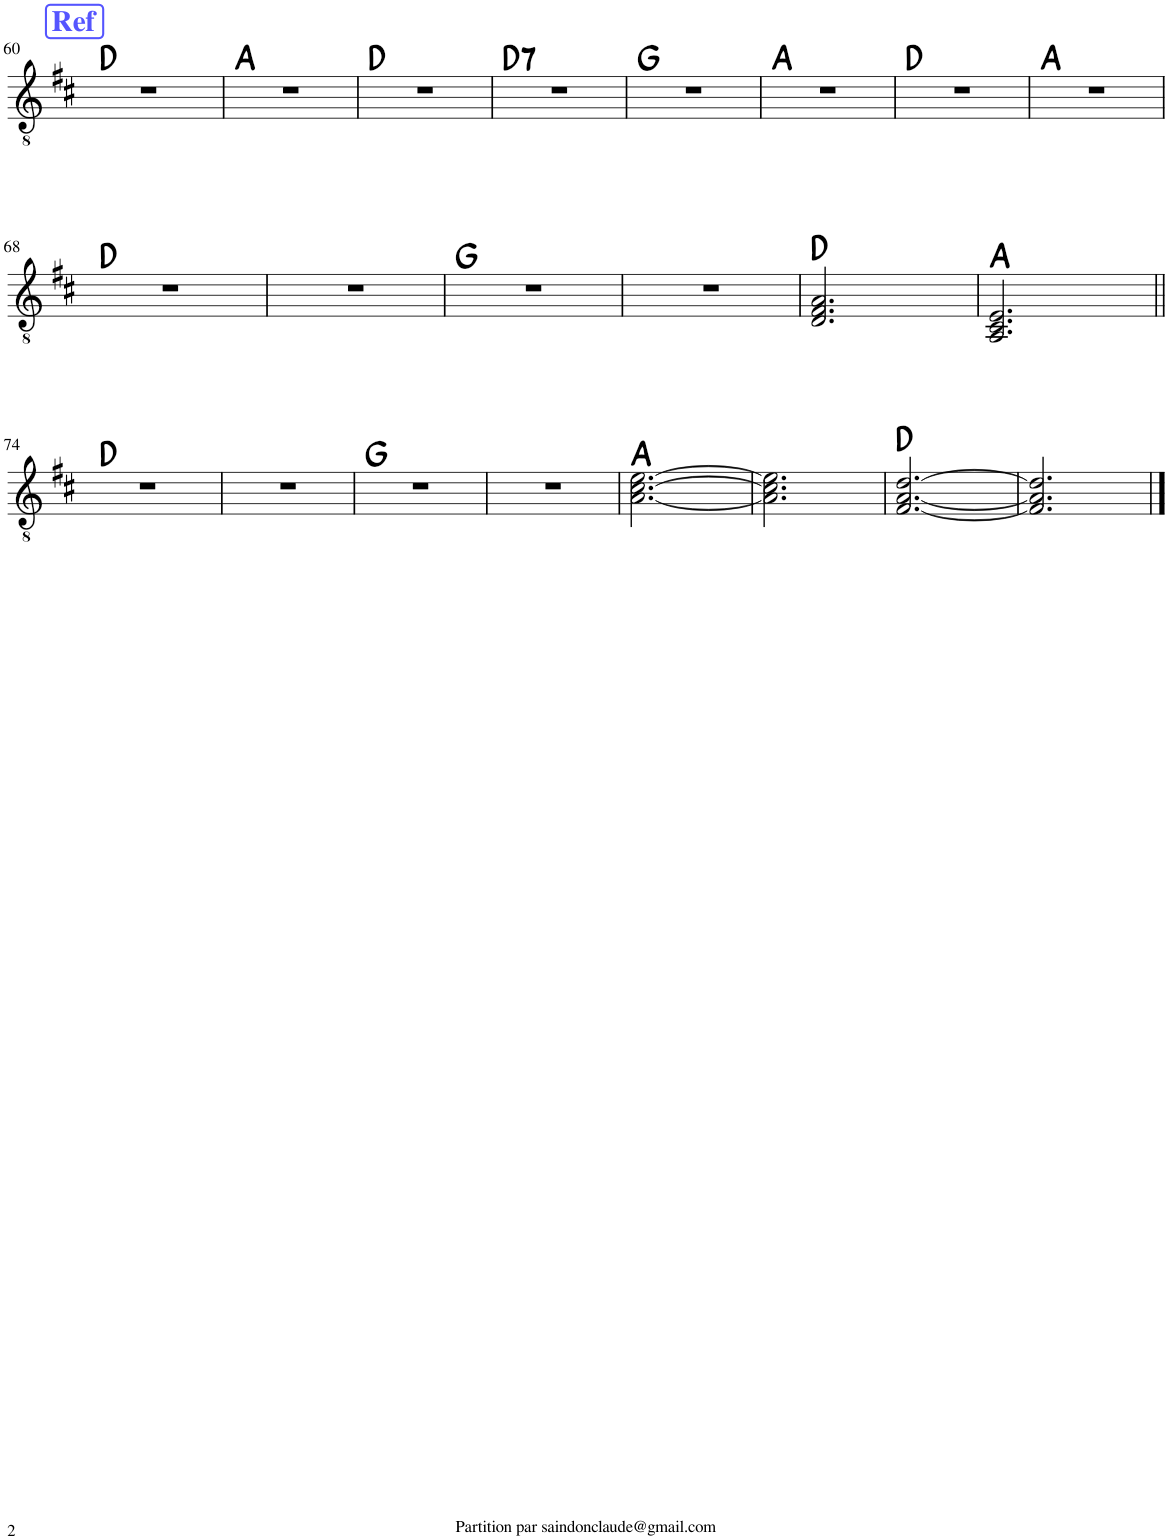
**kern	**harte
*part1	*part1
*staff1	*
*I"Classical Guitar	*
*I'Guit.	*
!!LO:PB:g=z
*clefGv2	*
*k[f#c#]	*
*M3/4	*
!!LO:REH:place=s1:a:B:cj:color=#5555FF:fs=14:t=Ref
=60	=60
2.r	D:maj
=61	=61
2.r	A:maj
=62	=62
2.r	D:maj
=63	=63
!	!LO:H:kt=7
2.r	D:7
=64	=64
2.r	G:maj
=65	=65
2.r	A:maj
=66	=66
2.r	D:maj
=67	=67
2.r	A:maj
!!LO:LB:g=z
=68	=68
2.r	D:maj
=69	=69
2.r	.
=70	=70
2.r	G:maj
=71	=71
2.r	.
=72	=72
2.D/ 2.F#/ 2.A/	D:maj
=73	=73
2.AA/ 2.C#/ 2.E/	A:maj
!!LO:LB:g=z
=74||	=74||
2.r	D:maj
=75	=75
2.r	.
=76	=76
2.r	G:maj
=77	=77
2.r	.
=78	=78
[2.A\ [2.c#\ [2.e\	A:maj
=79	=79
2.A\] 2.c#\] 2.e\]	.
=80	=80
[2.F#/ [2.A/ [2.d/	D:maj
=81	=81
2.F#/] 2.A/] 2.d/]	.
==	==
*-	*-
